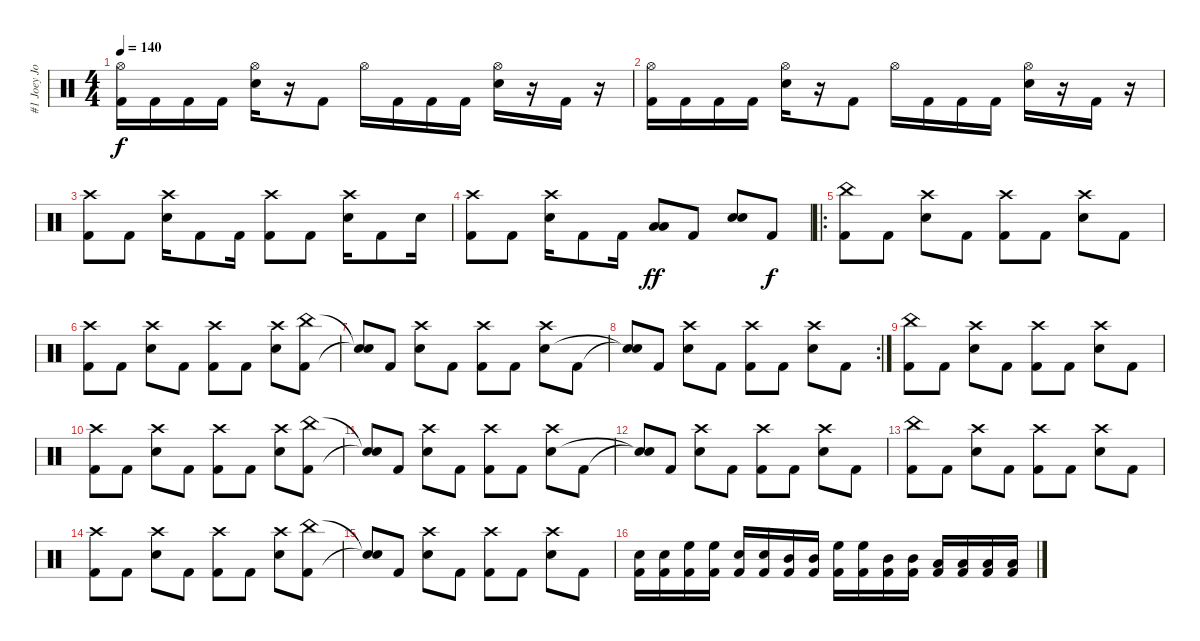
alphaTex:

\track ("#1 Joey Jordison" "#1 Joey Jo") {instrument percussion}
\staff {score}
\articulation defaults
\ts (4 4)
\tempo 140
\clef neutral
\ks c
("Hi-Hat (open)" "Kick (hit) 2").16{dy f} "Kick (hit) 2".16 "Kick (hit) 2".16 "Kick (hit) 2".16 ("Hi-Hat (open)" "Snare (hit) 2").16 r.16 "Kick (hit) 2".8 "Hi-Hat (open)".16 "Kick (hit) 2".16 "Kick (hit) 2".16 "Kick (hit) 2".16 ("Hi-Hat (open)" "Snare (hit) 2").16 r.16 "Kick (hit) 2".16 r.16 |
("Hi-Hat (open)" "Kick (hit) 2").16 "Kick (hit) 2".16 "Kick (hit) 2".16 "Kick (hit) 2".16 ("Hi-Hat (open)" "Snare (hit) 2").16 r.16 "Kick (hit) 2".8 "Hi-Hat (open)".16 "Kick (hit) 2".16 "Kick (hit) 2".16 "Kick (hit) 2".16 ("Hi-Hat (open)" "Snare (hit) 2").16 r.16 "Kick (hit) 2".16 r.16 |
("Crash high (hit)" "Kick (hit) 2").8 "Kick (hit) 2".8 ("Crash high (hit)" "Snare (hit) 2").16 "Kick (hit) 2".8 "Kick (hit) 2".16 ("Crash high (hit)" "Kick (hit) 2").8 "Kick (hit) 2".8 ("Crash high (hit)" "Snare (hit) 2").16 "Kick (hit) 2".8 "Snare (hit) 2".16 |
("Crash high (hit)" "Kick (hit) 2").8 "Kick (hit) 2".8 ("Crash high (hit)" "Snare (hit) 2").16 "Kick (hit) 2".8 "Kick (hit) 2".16 ("Low Floor Tom (hit)" "Low Tom (hit)").8{dy ff} "Kick (hit) 2".8 ("Snare (hit) 2" "Snare (hit) 2").8{bd 240} "Kick (hit) 2".8{dy f} |
\ro
("China (hit)" "Kick (hit) 2").8 "Kick (hit) 2".8 ("Crash high (hit)" "Snare (hit) 2").8 "Kick (hit) 2".8 ("Crash high (hit)" "Kick (hit) 2").8 "Kick (hit) 2".8 ("Crash high (hit)" "Snare (hit) 2").8 "Kick (hit) 2".8 |
("Crash high (hit)" "Kick (hit) 2").8 "Kick (hit) 2".8 ("Crash high (hit)" "Snare (hit) 2").8 "Kick (hit) 2".8 ("Crash high (hit)" "Kick (hit) 2").8 "Kick (hit) 2".8 ("Crash high (hit)" "Snare (hit) 2").8 ("China (hit)" "Kick (hit) 2").8 |
("Snare (hit)"{t} "Snare (hit)"{t}).8 "Kick (hit) 2".8 ("Crash high (hit)" "Snare (hit) 2").8 "Kick (hit) 2".8 ("Crash high (hit)" "Kick (hit) 2").8 "Kick (hit) 2".8 ("Crash high (hit)" "Snare (hit) 2").8 "Kick (hit) 2".8 |
\rc 2
("Snare (hit)"{t} "Snare (hit)"{t}).8 "Kick (hit) 2".8 ("Crash high (hit)" "Snare (hit) 2").8 "Kick (hit) 2".8 ("Crash high (hit)" "Kick (hit) 2").8 "Kick (hit) 2".8 ("Crash high (hit)" "Snare (hit) 2").8 "Kick (hit) 2".8 |
("China (hit)" "Kick (hit) 2").8 "Kick (hit) 2".8 ("Crash high (hit)" "Snare (hit) 2").8 "Kick (hit) 2".8 ("Crash high (hit)" "Kick (hit) 2").8 "Kick (hit) 2".8 ("Crash high (hit)" "Snare (hit) 2").8 "Kick (hit) 2".8 |
("Crash high (hit)" "Kick (hit) 2").8 "Kick (hit) 2".8 ("Crash high (hit)" "Snare (hit) 2").8 "Kick (hit) 2".8 ("Crash high (hit)" "Kick (hit) 2").8 "Kick (hit) 2".8 ("Crash high (hit)" "Snare (hit) 2").8 ("China (hit)" "Kick (hit) 2").8 |
("Snare (hit)"{t} "Snare (hit)"{t}).8 "Kick (hit) 2".8 ("Crash high (hit)" "Snare (hit) 2").8 "Kick (hit) 2".8 ("Crash high (hit)" "Kick (hit) 2").8 "Kick (hit) 2".8 ("Crash high (hit)" "Snare (hit) 2").8 "Kick (hit) 2".8 |
("Snare (hit)"{t} "Snare (hit)"{t}).8 "Kick (hit) 2".8 ("Crash high (hit)" "Snare (hit) 2").8 "Kick (hit) 2".8 ("Crash high (hit)" "Kick (hit) 2").8 "Kick (hit) 2".8 ("Crash high (hit)" "Snare (hit) 2").8 "Kick (hit) 2".8 |
("China (hit)" "Kick (hit) 2").8 "Kick (hit) 2".8 ("Crash high (hit)" "Snare (hit) 2").8 "Kick (hit) 2".8 ("Crash high (hit)" "Kick (hit) 2").8 "Kick (hit) 2".8 ("Crash high (hit)" "Snare (hit) 2").8 "Kick (hit) 2".8 |
("Crash high (hit)" "Kick (hit) 2").8 "Kick (hit) 2".8 ("Crash high (hit)" "Snare (hit) 2").8 "Kick (hit) 2".8 ("Crash high (hit)" "Kick (hit) 2").8 "Kick (hit) 2".8 ("Crash high (hit)" "Snare (hit) 2").8 ("China (hit)" "Kick (hit) 2").8 |
("Snare (hit)"{t} "Snare (hit)"{t}).8 "Kick (hit) 2".8 ("Crash high (hit)" "Snare (hit) 2").8 "Kick (hit) 2".8 ("Crash high (hit)" "Kick (hit) 2").8 "Kick (hit) 2".8 ("Crash high (hit)" "Snare (hit) 2").8 "Kick (hit) 2".8 |
("Kick (hit) 2" "Snare (hit) 2").16 ("Kick (hit) 2" "Snare (hit) 2").16 ("Kick (hit) 2" "High Floor Tom (hit)").16 ("Kick (hit) 2" "High Floor Tom (hit)").16 ("Kick (hit) 2" "Snare (hit) 2").16 ("Kick (hit) 2" "Snare (hit) 2").16 ("Kick (hit) 2" "Mid Tom (hit)").16 ("Kick (hit) 2" "Mid Tom (hit)").16 ("Kick (hit) 2" "High Floor Tom (hit)").16 ("Kick (hit) 2" "High Floor Tom (hit)").16 ("Kick (hit) 2" "Mid Tom (hit)").16 ("Kick (hit) 2" "Mid Tom (hit)").16 ("Kick (hit) 2" "Low Tom (hit)").16 ("Kick (hit) 2" "Low Tom (hit)").16 ("Kick (hit) 2" "Low Floor Tom (hit)").16 ("Kick (hit) 2" "Low Floor Tom (hit)").16
